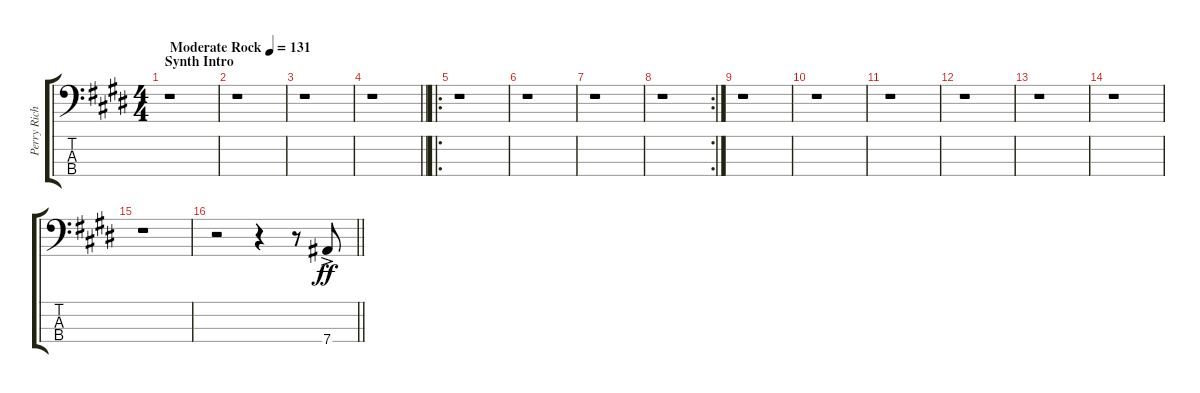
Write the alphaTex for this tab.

\track ("Perry Richardson Bass" "Perry Rich") {instrument electricbasspick}
\staff {score tabs}
\tuning (Gb2 Db2 Ab1 Eb1) {hide}
\ts (4 4)
\section ("" "Synth Intro")
\tempo (131 "Moderate Rock")
\clef f4
\ks e
r.1{dy ff instrument electricbasspick} |
r.1 |
r.1 |
\barLineRight lightlight
r.1 |
\ro
r.1 |
r.1 |
r.1 |
\rc 2
r.1 |
r.1 |
r.1 |
r.1 |
r.1 |
r.1 |
r.1 |
r.1 |
\barLineRight lightlight
r.2 r.4 r.8 7.4{ac}.8{volume 2}
